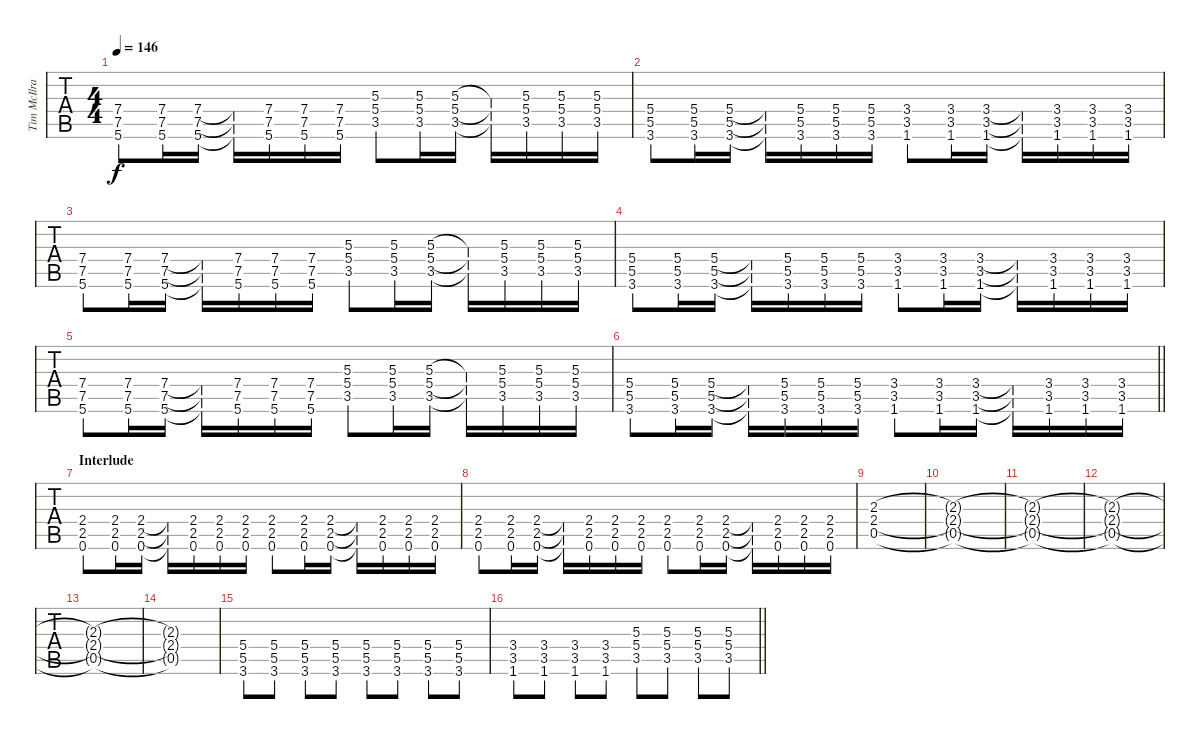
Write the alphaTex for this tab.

\track ("Tim McIlrath - Guitar One" "Tim McIlra") {instrument distortionguitar}
\staff {tabs}
\tuning (Eb4 Bb3 Gb3 Db3 Ab2 Eb2) {hide}
\ts (4 4)
\tempo 146
\clef g2
\ks c
(7.4 7.5 5.6).8{dy f} (7.4 7.5 5.6).16 (7.4 7.5 5.6).16 (7.4{t} 7.5{t} 5.6{t}).16 (7.4 7.5 5.6).16 (7.4 7.5 5.6).16 (7.4 7.5 5.6).16 (5.3 5.4 3.5).8 (5.3 5.4 3.5).16 (5.3 5.4 3.5).16 (5.3{t} 5.4{t} 3.5{t}).16 (5.3 5.4 3.5).16 (5.3 5.4 3.5).16 (5.3 5.4 3.5).16 |
(5.4 5.5 3.6).8 (5.4 5.5 3.6).16 (5.4 5.5 3.6).16 (5.4{t} 5.5{t} 3.6{t}).16 (5.4 5.5 3.6).16 (5.4 5.5 3.6).16 (5.4 5.5 3.6).16 (3.4 3.5 1.6).8 (3.4 3.5 1.6).16 (3.4 3.5 1.6).16 (3.4{t} 3.5{t} 1.6{t}).16 (3.4 3.5 1.6).16 (3.4 3.5 1.6).16 (3.4 3.5 1.6).16 |
(7.4 7.5 5.6).8 (7.4 7.5 5.6).16 (7.4 7.5 5.6).16 (7.4{t} 7.5{t} 5.6{t}).16 (7.4 7.5 5.6).16 (7.4 7.5 5.6).16 (7.4 7.5 5.6).16 (5.3 5.4 3.5).8 (5.3 5.4 3.5).16 (5.3 5.4 3.5).16 (5.3{t} 5.4{t} 3.5{t}).16 (5.3 5.4 3.5).16 (5.3 5.4 3.5).16 (5.3 5.4 3.5).16 |
(5.4 5.5 3.6).8 (5.4 5.5 3.6).16 (5.4 5.5 3.6).16 (5.4{t} 5.5{t} 3.6{t}).16 (5.4 5.5 3.6).16 (5.4 5.5 3.6).16 (5.4 5.5 3.6).16 (3.4 3.5 1.6).8 (3.4 3.5 1.6).16 (3.4 3.5 1.6).16 (3.4{t} 3.5{t} 1.6{t}).16 (3.4 3.5 1.6).16 (3.4 3.5 1.6).16 (3.4 3.5 1.6).16 |
(7.4 7.5 5.6).8 (7.4 7.5 5.6).16 (7.4 7.5 5.6).16 (7.4{t} 7.5{t} 5.6{t}).16 (7.4 7.5 5.6).16 (7.4 7.5 5.6).16 (7.4 7.5 5.6).16 (5.3 5.4 3.5).8 (5.3 5.4 3.5).16 (5.3 5.4 3.5).16 (5.3{t} 5.4{t} 3.5{t}).16 (5.3 5.4 3.5).16 (5.3 5.4 3.5).16 (5.3 5.4 3.5).16 |
\barLineRight lightlight
(5.4 5.5 3.6).8 (5.4 5.5 3.6).16 (5.4 5.5 3.6).16 (5.4{t} 5.5{t} 3.6{t}).16 (5.4 5.5 3.6).16 (5.4 5.5 3.6).16 (5.4 5.5 3.6).16 (3.4 3.5 1.6).8 (3.4 3.5 1.6).16 (3.4 3.5 1.6).16 (3.4{t} 3.5{t} 1.6{t}).16 (3.4 3.5 1.6).16 (3.4 3.5 1.6).16 (3.4 3.5 1.6).16 |
\section ("" "Interlude")
(2.4 2.5 0.6).8 (2.4 2.5 0.6).16 (2.4 2.5 0.6).16 (2.4{t} 2.5{t} 0.6{t}).16 (2.4 2.5 0.6).16 (2.4 2.5 0.6).16 (2.4 2.5 0.6).16 (2.4 2.5 0.6).8 (2.4 2.5 0.6).16 (2.4 2.5 0.6).16 (2.4{t} 2.5{t} 0.6{t}).16 (2.4 2.5 0.6).16 (2.4 2.5 0.6).16 (2.4 2.5 0.6).16 |
(2.4 2.5 0.6).8 (2.4 2.5 0.6).16 (2.4 2.5 0.6).16 (2.4{t} 2.5{t} 0.6{t}).16 (2.4 2.5 0.6).16 (2.4 2.5 0.6).16 (2.4 2.5 0.6).16 (2.4 2.5 0.6).8 (2.4 2.5 0.6).16 (2.4 2.5 0.6).16 (2.4{t} 2.5{t} 0.6{t}).16 (2.4 2.5 0.6).16 (2.4 2.5 0.6).16 (2.4 2.5 0.6).16 |
(2.3 2.4 0.5).1 |
(2.3{t} 2.4{t} 0.5{t}).1 |
(2.3{t} 2.4{t} 0.5{t}).1 |
(2.3{t} 2.4{t} 0.5{t}).1 |
(2.3{t} 2.4{t} 0.5{t}).1 |
(2.3{t} 2.4{t} 0.5{t}).1 |
(5.4 5.5 3.6).8 (5.4 5.5 3.6).8 (5.4 5.5 3.6).8 (5.4 5.5 3.6).8 (5.4 5.5 3.6).8 (5.4 5.5 3.6).8 (5.4 5.5 3.6).8 (5.4 5.5 3.6).8 |
\barLineRight lightlight
(3.4 3.5 1.6).8 (3.4 3.5 1.6).8 (3.4 3.5 1.6).8 (3.4 3.5 1.6).8 (5.3 5.4 3.5).8 (5.3 5.4 3.5).8 (5.3 5.4 3.5).8 (5.3 5.4 3.5).8
